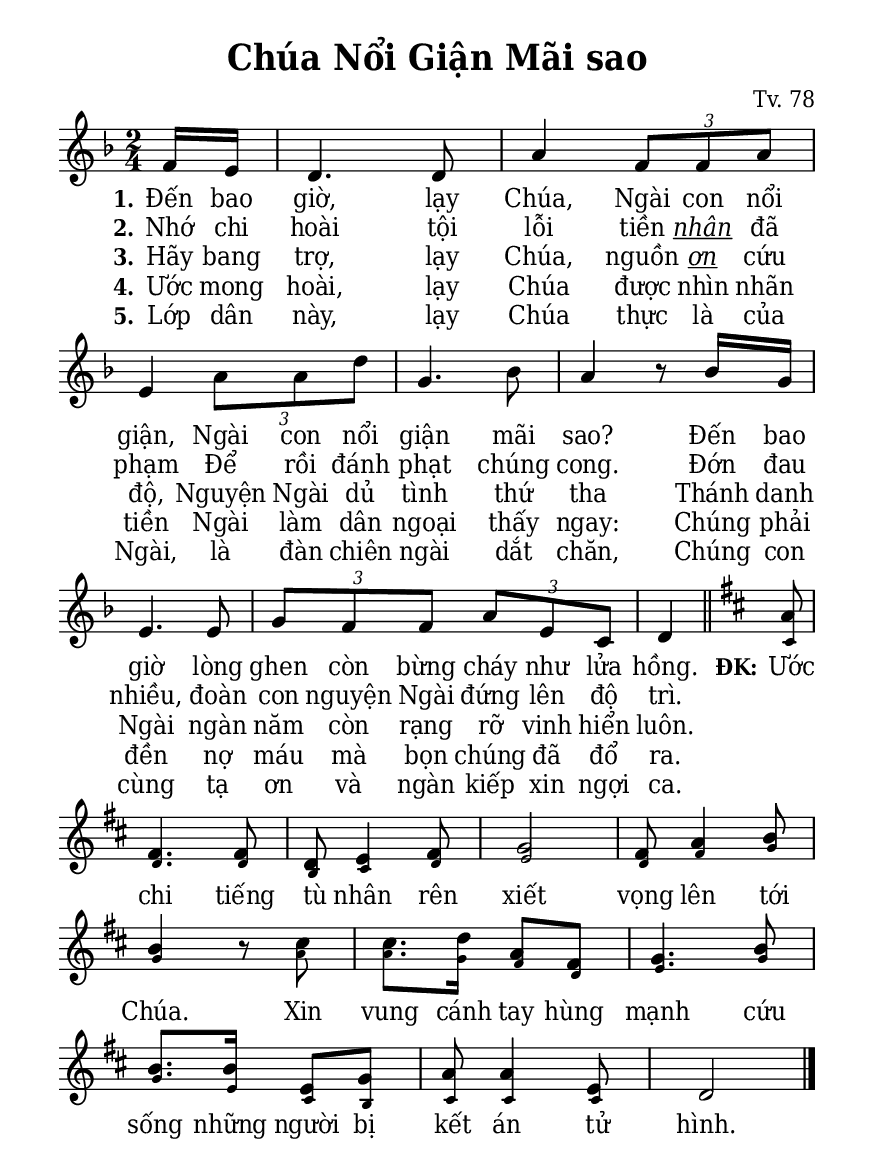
% Cài đặt chung\
\version "2.22.1"
\include "english.ly"

\header {
  title = "Chúa Nổi Giận Mãi sao"
  composer = "Tv. 78"
  %arranger = "Lm. Kim Long"
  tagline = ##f
}

% Nhạc phiên khúc
nhacPhienKhucSop = \relative c' {
  \partial 8 f16 e |
  d4. d8 |
  a'4 \tuplet 3/2 { f8 f a } |
  e4 \tuplet 3/2 { a8 a d } |
  g,4. bf8 |
  a4 r8 bf16 g |
  e4. e8 |
  \tuplet 3/2 { g8 f f } \tuplet 3/2 { a8 e c } |
  \partial 4 d4 \bar "||"
  
  
  \set Staff.explicitKeySignatureVisibility = #end-of-line-invisible
  \set Staff.printKeyCancellation = ##f
  \key d \major
  \partial 8 a'8 |
  fs4. fs8 |
  d e4 fs8 |
  g2 |
  fs8 a4 b8 |
  b4 r8 cs |
  cs8. d16 a8 fs |
  g4. b8 |
  b8. b16 e,8 g |
  a a4 e8 |
  d2 \bar "|."
}

nhacPhienKhucAlto = \relative c' {
  r8 |
  R2*7
  r4
  
  \set Staff.explicitKeySignatureVisibility = #end-of-line-invisible
  \set Staff.printKeyCancellation = ##f
  \key d \major
  cs8 |
  d4. d8 |
  b cs4 d8 |
  e2 |
  d8 fs4 g8 |
  g4 r8 a |
  a8. g16 fs8 d |
  e4. g8 |
  g8. e16 cs8 b |
  cs cs4 cs8 |
  d2
}

% Lời phiên khúc
loiPhienKhucSop = \lyrics {
  <<
    {
      \set stanza = "1."
      Đến bao giờ, lạy Chúa, Ngài con nổi giận,
      Ngài con nổi giận mãi sao?
      Đến bao giờ lòng ghen còn bừng cháy như lửa hồng.
    }
    \new Lyrics {
	    \set associatedVoice = "beSop"
	    \set stanza = "2."
	    Nhớ chi hoài tội lỗi tiền
	    \markup { \italic \underline "nhân" }
	    đã phạm
	    Để rồi đánh phạt chúng cong.
	    Đớn đau nhiều, đoàn con nguyện Ngài đứng lên độ trì.
    }
    \new Lyrics {
	    \set associatedVoice = "beSop"
	    \set stanza = "3."
	    Hãy bang trợ, lạy Chúa, nguồn
	    \markup { \italic \underline "ơn" }
	    cứu độ, Nguyện Ngài dủ tình thứ tha
	    Thánh danh Ngài ngàn năm còn rạng rỡ vinh hiển luôn.
    }
    \new Lyrics {
	    \set associatedVoice = "beSop"
	    \set stanza = "4."
	    Ước mong hoài, lạy Chúa được nhìn nhãn tiền
	    Ngài làm dân ngoại thấy ngay:
	    Chúng phải đền nợ máu mà bọn chúng đã đổ ra.
    }
    \new Lyrics {
	    \set associatedVoice = "beSop"
	    \set stanza = "5."
	    Lớp dân này, lạy Chúa thực là của Ngài,
	    là đàn chiên ngài dắt chăn,
	    Chúng con cùng tạ ơn và ngàn kiếp xin ngợi ca.
    }
  >>
  \set stanza = "ĐK:"
  Ước chi tiếng tù nhân rên xiết
  vọng lên tới Chúa.
  Xin vung cánh tay hùng mạnh cứu sống
  những người bị kết án tử hình.
}

% Dàn trang
\paper {
  #(set-paper-size "a5")
  top-margin = 10\mm
  bottom-margin = 10\mm
  left-margin = 10\mm
  right-margin = 10\mm
  indent = #0
  #(define fonts
	 (make-pango-font-tree "Deja Vu Serif Condensed"
	 		       "Deja Vu Serif Condensed"
			       "Deja Vu Serif Condensed"
			       (/ 20 20)))
  print-page-number = ##f
  page-count = 1
}

TongNhip = {
  \key f \major \time 2/4
  \set Timing.beamExceptions = #'()
  \set Timing.baseMoment = #(ly:make-moment 1/4)
}

% Đổi kích thước nốt cho bè phụ
notBePhu =
#(define-music-function (font-size music) (number? ly:music?)
   (for-some-music
     (lambda (m)
       (if (music-is-of-type? m 'rhythmic-event)
           (begin
             (set! (ly:music-property m 'tweaks)
                   (cons `(font-size . ,font-size)
                         (ly:music-property m 'tweaks)))
             #t)
           #f))
     music)
   music)

\score {
  \new ChoirStaff <<
    \new Staff \with {
        \consists "Merge_rests_engraver"
        printPartCombineTexts = ##f
      }
      <<
      \new Voice \TongNhip \partCombine 
        \nhacPhienKhucSop
        \notBePhu -3 { \nhacPhienKhucAlto }
      \new NullVoice = beSop \nhacPhienKhucSop
      \new Lyrics \lyricsto beSop \loiPhienKhucSop
      >>
  >>
  \layout {
    %\override Staff.TimeSignature.transparent = ##t
    \override Lyrics.LyricSpace.minimum-distance = #0.6
    \override Score.BarNumber.break-visibility = ##(#f #f #f)
    \override Score.SpacingSpanner.uniform-stretching = ##t
  } 
}
